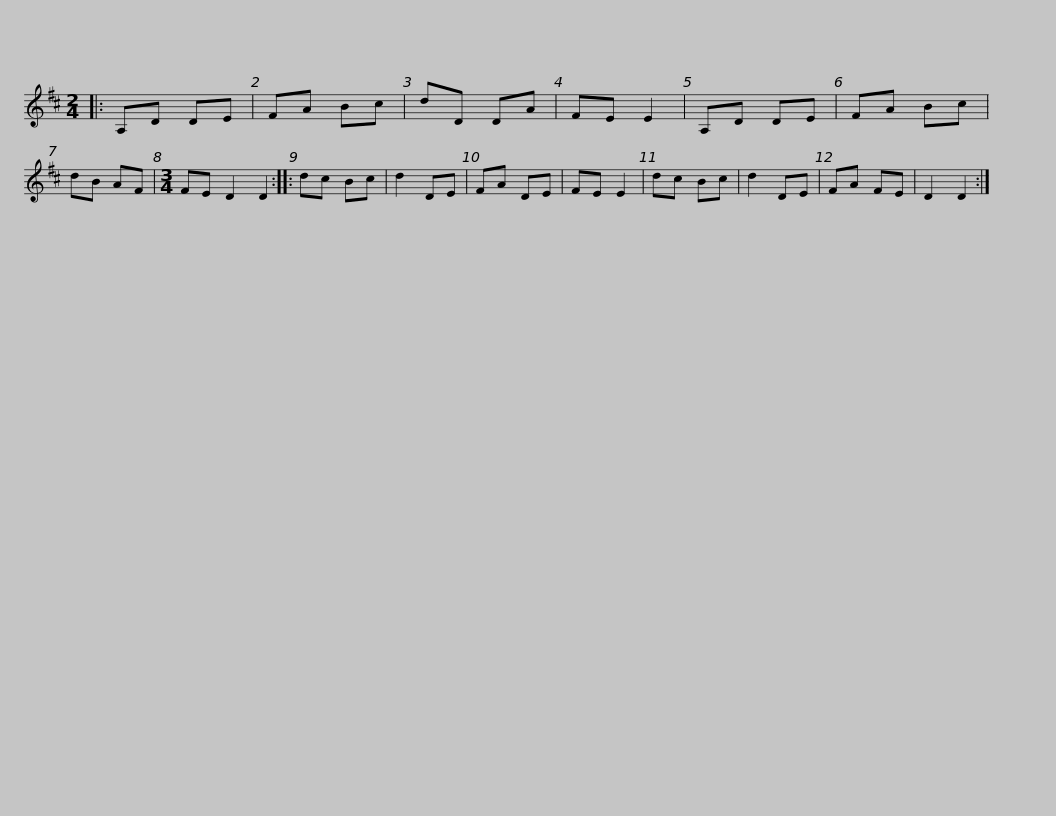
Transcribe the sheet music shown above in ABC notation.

X:1
L:1/8
M:2/4
I:linebreak $
K:D
V:1 treble
V:1
|: A,D DE | FA Bc | dD DA | FE E2 | A,D DE | %5
 FA Bc | dB AF |[M:3/4] FE D2 D2 :: dc Bc | d2 DE |$ %10
 FA DE | FE E2 | dc Bc | d2 DE | FA FE | %15
 D2 D2 :| %16
